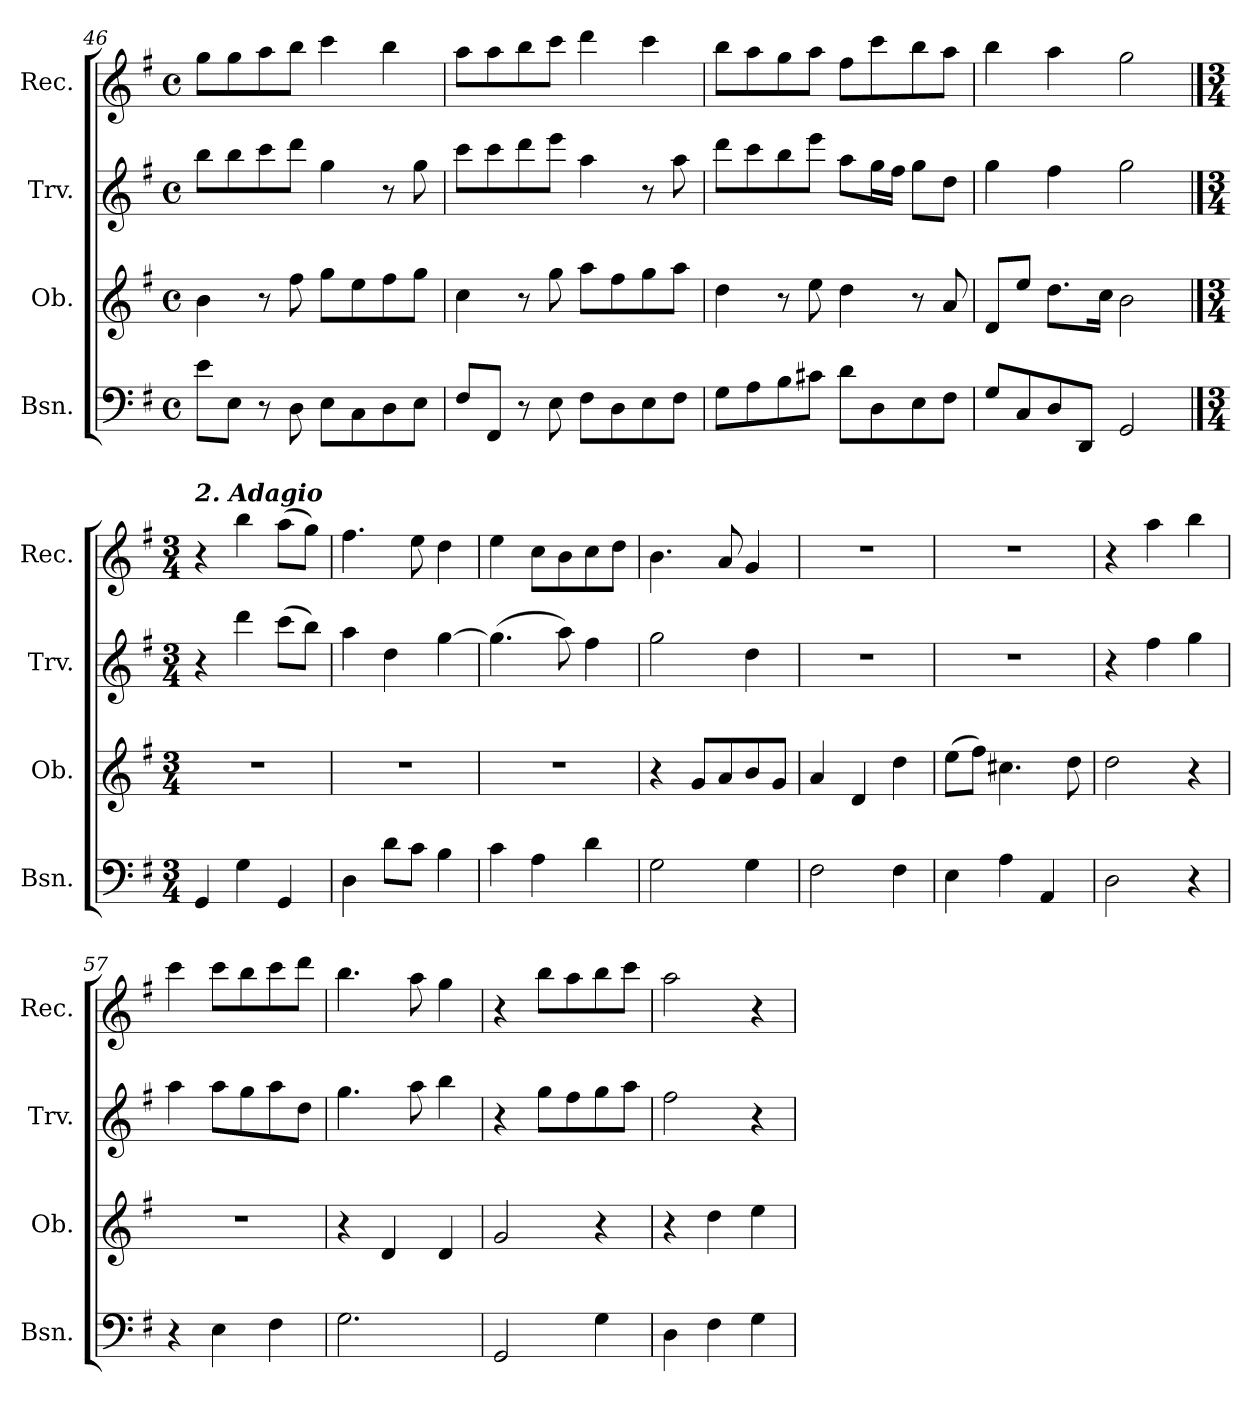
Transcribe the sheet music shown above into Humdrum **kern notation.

**kern	**kern	**kern	**kern
*part4	*part3	*part2	*part1
*staff4	*staff3	*staff2	*staff1
*I"Bsn.	*I"Ob.	*I"Trv.	*I"Rec.
*I'Bsn.	*I'Ob.	*I'Trv.	*I'Rec.
*clefF4	*clefG2	*clefG2	*clefG2
*k[f#]	*k[f#]	*k[f#]	*k[f#]
*G:	*G:	*G:	*G:
*M4/4	*M4/4	*M4/4	*M4/4
*met(c)	*met(c)	*met(c)	*met(c)
=46	=46	=46	=46
8e\L	4b\	8bb\L	8gg\L
8E\J	.	8bb\	8gg\
8r	8r	8ccc\	8aa\
8D\	8ff#\	8ddd\J	8bb\J
8E\L	8gg\L	4gg\	4ccc\
8C\	8ee\	.	.
8D\	8ff#\	8r	4bb\
8E\J	8gg\J	8gg\	.
=47	=47	=47	=47
8F#/L	4cc\	8ccc\L	8aa\L
8FF#/J	.	8ccc\	8aa\
8r	8r	8ddd\	8bb\
8E\	8gg\	8eee\J	8ccc\J
8F#\L	8aa\L	4aa\	4ddd\
8D\	8ff#\	.	.
8E\	8gg\	8r	4ccc\
8F#\J	8aa\J	8aa\	.
=48	=48	=48	=48
8G\L	4dd\	8ddd\L	8bb\L
8A\	.	8ccc\	8aa\
8B\	8r	8bb\	8gg\
8c#X\J	8ee\	8eee\J	8aa\J
8d\L	4dd\	8aa\L	8ff#\L
8D\	.	16gg\L	8ccc\
.	.	16ff#\JJ	.
8E\	8r	8gg\L	8bb\
8F#\J	8a/	8dd\J	8aa\J
=49	=49	=49	=49
8G/L	8d/L	4gg\	4bb\
8C/	8ee/J	.	.
8D/	8.dd\L	4ff#\	4aa\
8DD/J	.	.	.
.	16cc\J	.	.
2GG/	2b\	2gg\	2gg\
!!LO:LB:g=z
==50	==50	==50	==50
*M3/4	*M3/4	*M3/4	*M3/4
!	!	!	!LO:TX:a:Bi:t=2. Adagio
!	!LO:N:vis=1	!	!
4GG/	2.r	4r	4r
4G\	.	4ddd\	4bb\
4GG/	.	(>8ccc\L	(>8aa\L
.	.	8bb\J)	8gg\J)
=51	=51	=51	=51
!	!LO:N:vis=1	!	!
4D\	2.r	4aa\	4.ff#\
8d\L	.	4dd\	.
8c\J	.	.	8ee\
4B\	.	[4gg\	4dd\
=52	=52	=52	=52
!	!LO:N:vis=1	!	!
4c\	2.r	(>4.gg\]	4ee\
4A\	.	.	8cc\L
.	.	8aa\)	8b\
4d\	.	4ff#\	8cc\
.	.	.	8dd\J
=53	=53	=53	=53
2G\	4r	2gg\	4.b\
.	8g/L	.	.
.	8a/	.	8a/
4G\	8b/	4dd\	4g/
.	8g/J	.	.
=54	=54	=54	=54
!	!	!LO:N:vis=1	!LO:N:vis=1
2F#\	4a/	2.r	2.r
.	4d/	.	.
4F#\	4dd\	.	.
=55	=55	=55	=55
!	!	!LO:N:vis=1	!LO:N:vis=1
4E\	(>8ee\L	2.r	2.r
.	8ff#\J)	.	.
4A\	4.cc#X\	.	.
4AA/	.	.	.
.	8dd\	.	.
=56	=56	=56	=56
2D\	2dd\	4r	4r
.	.	4ff#\	4aa\
4r	4r	4gg\	4bb\
=57	=57	=57	=57
!	!LO:N:vis=1	!	!
4r	2.r	4aa\	4ccc\
4E\	.	8aa\L	8ccc\L
.	.	8gg\	8bb\
4F#\	.	8aa\	8ccc\
.	.	8dd\J	8ddd\J
=58	=58	=58	=58
2.G\	4r	4.gg\	4.bb\
.	4d/	.	.
.	.	8aa\	8aa\
.	4d/	4bb\	4gg\
=59	=59	=59	=59
2GG/	2g/	4r	4r
.	.	8gg\L	8bb\L
.	.	8ff#\	8aa\
4G\	4r	8gg\	8bb\
.	.	8aa\J	8ccc\J
=60	=60	=60	=60
4D\	4r	2ff#\	2aa\
4F#\	4dd\	.	.
4G\	4ee\	4r	4r
=	=	=	=
*-	*-	*-	*-
